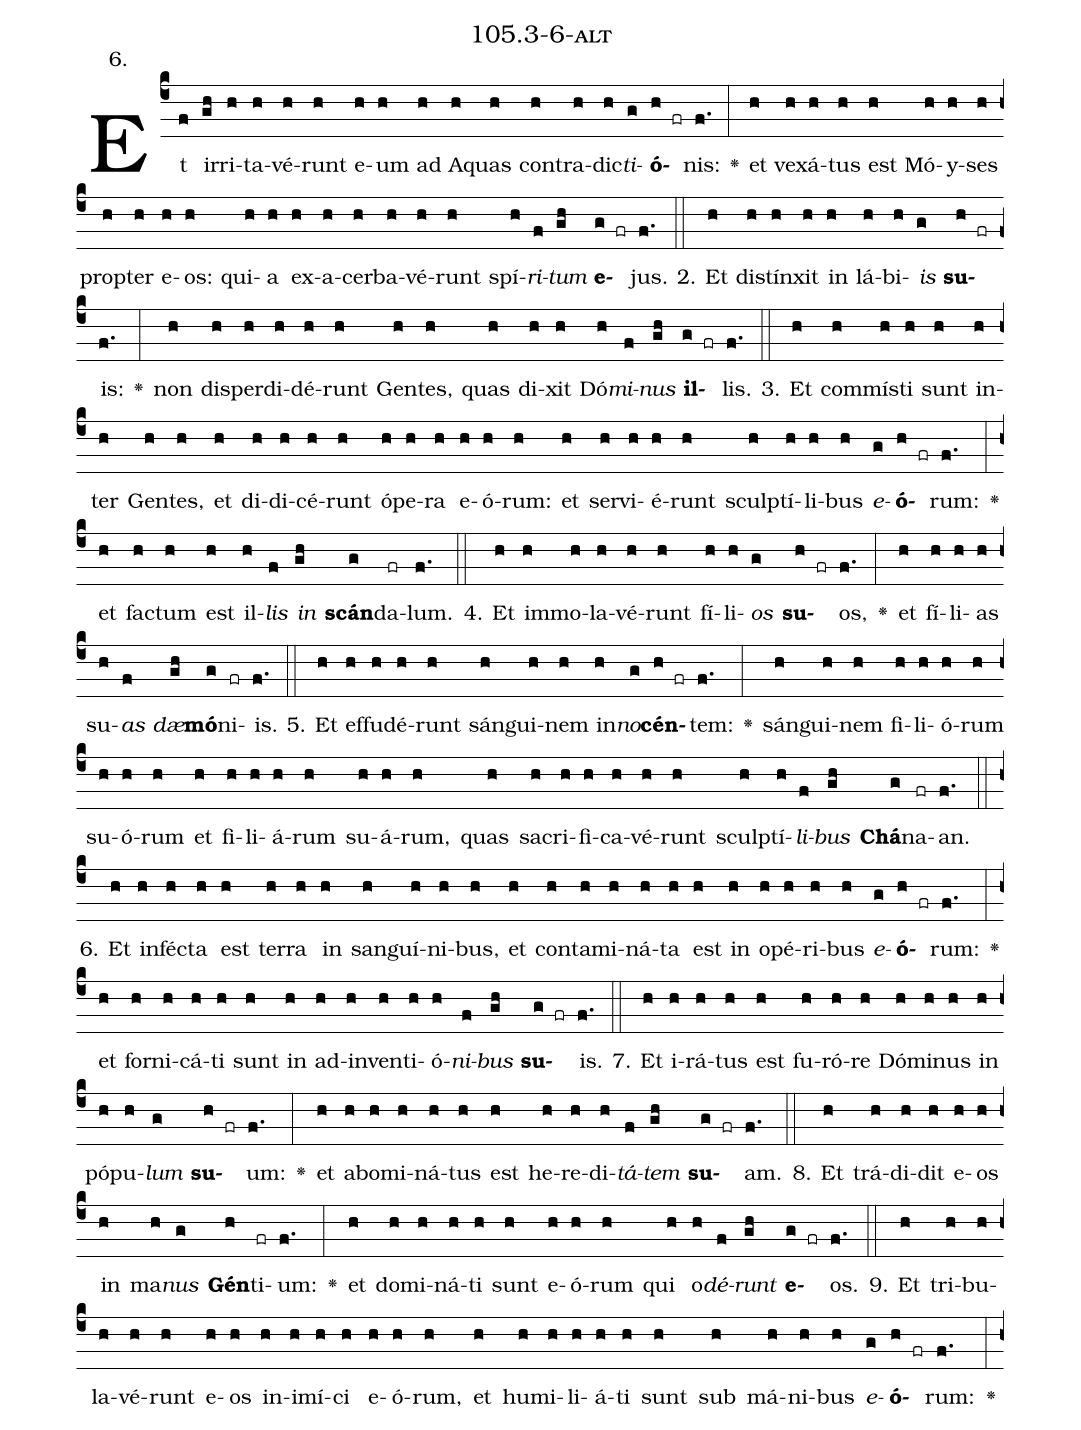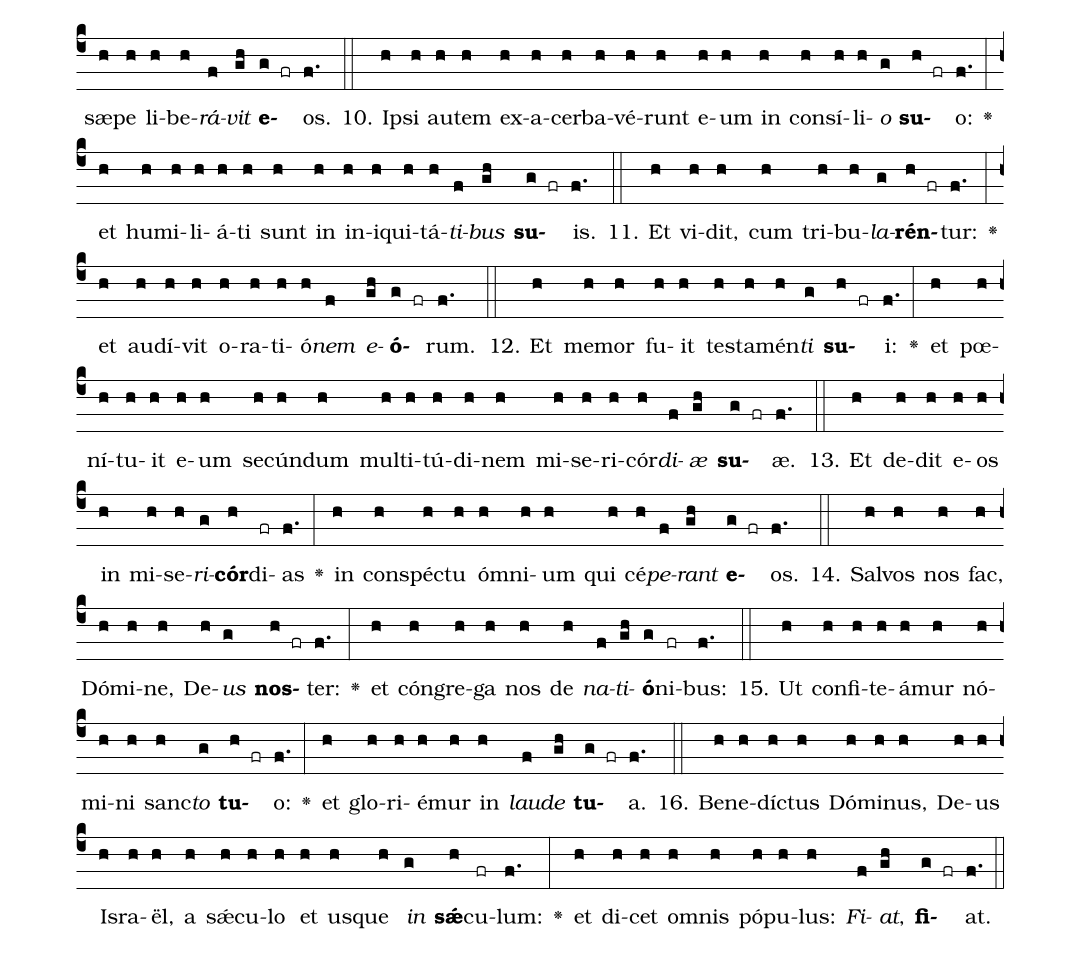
name: 105.3-6-alt;
annotation: 6.;
%%
(c4)Et(f) ir(gh)ri(h)ta(h)vé(h)runt(h) e(h)um(h) ad(h) A(h)quas(h) con(h)tra(h)dic(h)<i>ti</i>(g)<b>ó</b>(h fr)nis:(f.) <v>\greheightstar</v>(:) et(h) ve(h)xá(h)tus(h) est(h) Mó(h)y(h)ses(h) prop(h)ter(h) e(h)os:(h) qui(h)a(h) ex(h)a(h)cer(h)ba(h)vé(h)runt(h) spí(h)<i>ri</i>(f)<i>tum</i>(gh) <b>e</b>(g fr)jus.(f.) (::)
2. Et(h) di(h)stín(h)xit(h) in(h) lá(h)bi(h)<i>is</i>(g) <b>su</b>(h fr)is:(f.) <v>\greheightstar</v>(:) non(h) dis(h)per(h)di(h)dé(h)runt(h) Gen(h)tes,(h) quas(h) di(h)xit(h) Dó(h)<i>mi</i>(f)<i>nus</i>(gh) <b>il</b>(g fr)lis.(f.) (::)
3. Et(h) com(h)mís(h)ti(h) sunt(h) in(h)ter(h) Gen(h)tes,(h) et(h) di(h)di(h)cé(h)runt(h) ó(h)pe(h)ra(h) e(h)ó(h)rum:(h) et(h) ser(h)vi(h)é(h)runt(h) sculp(h)tí(h)li(h)bus(h) <i>e</i>(g)<b>ó</b>(h fr)rum:(f.) <v>\greheightstar</v>(:) et(h) fac(h)tum(h) est(h) il(h)<i>lis</i>(f) <i>in</i>(gh) <b>scán</b>(g)da(fr)lum.(f.) (::)
4. Et(h) im(h)mo(h)la(h)vé(h)runt(h) fí(h)li(h)<i>os</i>(g) <b>su</b>(h fr)os,(f.) <v>\greheightstar</v>(:) et(h) fí(h)li(h)as(h) su(h)<i>as</i>(f) <i>dæ</i>(gh)<b>mó</b>(g)ni(fr)is.(f.) (::)
5. Et(h) ef(h)fu(h)dé(h)runt(h) sán(h)gui(h)nem(h) in(h)<i>no</i>(g)<b>cén</b>(h fr)tem:(f.) <v>\greheightstar</v>(:) sán(h)gui(h)nem(h) fi(h)li(h)ó(h)rum(h) su(h)ó(h)rum(h) et(h) fi(h)li(h)á(h)rum(h) su(h)á(h)rum,(h) quas(h) sa(h)cri(h)fi(h)ca(h)vé(h)runt(h) sculp(h)tí(h)<i>li</i>(f)<i>bus</i>(gh) <b>Chá</b>(g)na(fr)an.(f.) (::)
6. Et(h) in(h)féc(h)ta(h) est(h) ter(h)ra(h) in(h) san(h)guí(h)ni(h)bus,(h) et(h) con(h)ta(h)mi(h)ná(h)ta(h) est(h) in(h) o(h)pé(h)ri(h)bus(h) <i>e</i>(g)<b>ó</b>(h fr)rum:(f.) <v>\greheightstar</v>(:) et(h) for(h)ni(h)cá(h)ti(h) sunt(h) in(h) ad(h)in(h)ven(h)ti(h)ó(h)<i>ni</i>(f)<i>bus</i>(gh) <b>su</b>(g fr)is.(f.) (::)
7. Et(h) i(h)rá(h)tus(h) est(h) fu(h)ró(h)re(h) Dó(h)mi(h)nus(h) in(h) pó(h)pu(h)<i>lum</i>(g) <b>su</b>(h fr)um:(f.) <v>\greheightstar</v>(:) et(h) ab(h)o(h)mi(h)ná(h)tus(h) est(h) he(h)re(h)di(h)<i>tá</i>(f)<i>tem</i>(gh) <b>su</b>(g fr)am.(f.) (::)
8. Et(h) trá(h)di(h)dit(h) e(h)os(h) in(h) ma(h)<i>nus</i>(g) <b>Gén</b>(h)ti(fr)um:(f.) <v>\greheightstar</v>(:) et(h) do(h)mi(h)ná(h)ti(h) sunt(h) e(h)ó(h)rum(h) qui(h) o(h)<i>dé</i>(f)<i>runt</i>(gh) <b>e</b>(g fr)os.(f.) (::)
9. Et(h) tri(h)bu(h)la(h)vé(h)runt(h) e(h)os(h) in(h)i(h)mí(h)ci(h) e(h)ó(h)rum,(h) et(h) hu(h)mi(h)li(h)á(h)ti(h) sunt(h) sub(h) má(h)ni(h)bus(h) <i>e</i>(g)<b>ó</b>(h fr)rum:(f.) <v>\greheightstar</v>(:) sæ(h)pe(h) li(h)be(h)<i>rá</i>(f)<i>vit</i>(gh) <b>e</b>(g fr)os.(f.) (::)
10. Ip(h)si(h) au(h)tem(h) ex(h)a(h)cer(h)ba(h)vé(h)runt(h) e(h)um(h) in(h) con(h)sí(h)li(h)<i>o</i>(g) <b>su</b>(h fr)o:(f.) <v>\greheightstar</v>(:) et(h) hu(h)mi(h)li(h)á(h)ti(h) sunt(h) in(h) in(h)i(h)qui(h)tá(h)<i>ti</i>(f)<i>bus</i>(gh) <b>su</b>(g fr)is.(f.) (::)
11. Et(h) vi(h)dit,(h) cum(h) tri(h)bu(h)<i>la</i>(g)<b>rén</b>(h fr)tur:(f.) <v>\greheightstar</v>(:) et(h) au(h)dí(h)vit(h) o(h)ra(h)ti(h)ó(h)<i>nem</i>(f) <i>e</i>(gh)<b>ó</b>(g fr)rum.(f.) (::)
12. Et(h) me(h)mor(h) fu(h)it(h) tes(h)ta(h)mén(h)<i>ti</i>(g) <b>su</b>(h fr)i:(f.) <v>\greheightstar</v>(:) et(h) pœ(h)ní(h)tu(h)it(h) e(h)um(h) se(h)cún(h)dum(h) mul(h)ti(h)tú(h)di(h)nem(h) mi(h)se(h)ri(h)cór(h)<i>di</i>(f)<i>æ</i>(gh) <b>su</b>(g fr)æ.(f.) (::)
13. Et(h) de(h)dit(h) e(h)os(h) in(h) mi(h)se(h)<i>ri</i>(g)<b>cór</b>(h)di(fr)as(f.) <v>\greheightstar</v>(:) in(h) con(h)spéc(h)tu(h) óm(h)ni(h)um(h) qui(h) cé(h)<i>pe</i>(f)<i>rant</i>(gh) <b>e</b>(g fr)os.(f.) (::)
14. Sal(h)vos(h) nos(h) fac,(h) Dó(h)mi(h)ne,(h) De(h)<i>us</i>(g) <b>nos</b>(h fr)ter:(f.) <v>\greheightstar</v>(:) et(h) cón(h)gre(h)ga(h) nos(h) de(h) <i>na</i>(f)<i>ti</i>(gh)<b>ó</b>(g)ni(fr)bus:(f.) (::)
15. Ut(h) con(h)fi(h)te(h)á(h)mur(h) nó(h)mi(h)ni(h) sanc(h)<i>to</i>(g) <b>tu</b>(h fr)o:(f.) <v>\greheightstar</v>(:) et(h) glo(h)ri(h)é(h)mur(h) in(h) <i>lau</i>(f)<i>de</i>(gh) <b>tu</b>(g fr)a.(f.) (::)
16. Be(h)ne(h)díc(h)tus(h) Dó(h)mi(h)nus,(h) De(h)us(h) Is(h)ra(h)ël,(h) a(h) sǽ(h)cu(h)lo(h) et(h) us(h)que(h) <i>in</i>(g) <b>sǽ</b>(h)cu(fr)lum:(f.) <v>\greheightstar</v>(:) et(h) di(h)cet(h) om(h)nis(h) pó(h)pu(h)lus:(h) <i>Fi</i>(f)<i>at</i>,(gh) <b>fi</b>(g fr)at.(f.) (::)
